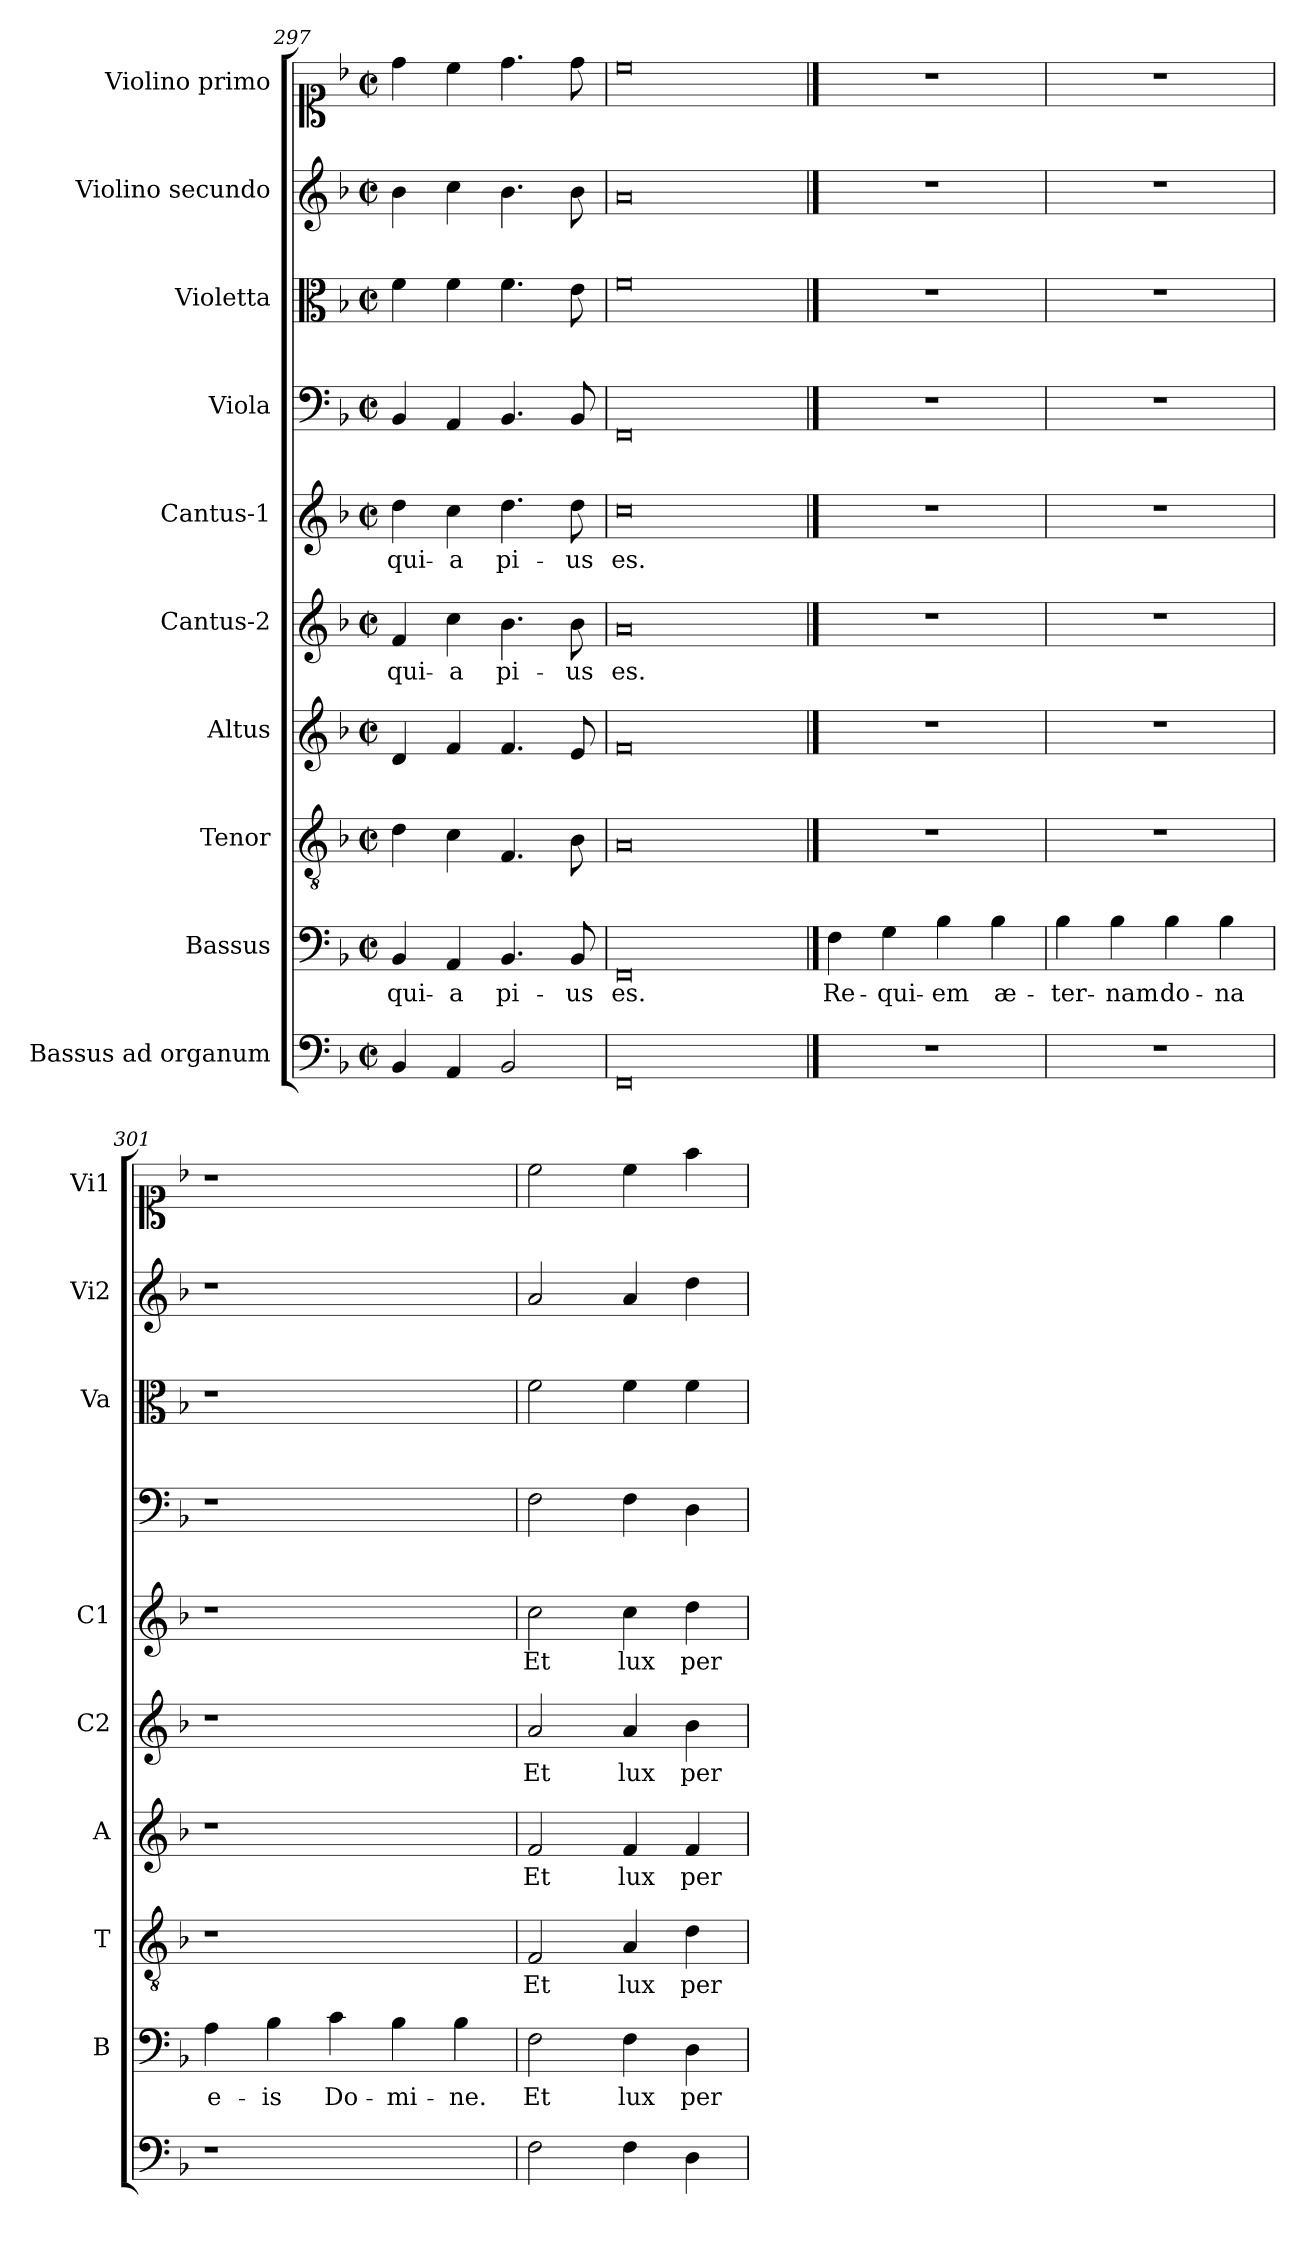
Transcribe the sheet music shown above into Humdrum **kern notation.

**kern	**kern	**text	**kern	**text	**kern	**text	**kern	**text	**kern	**text	**kern	**kern	**kern	**kern
*part10	*part9	*part9	*part8	*part8	*part7	*part7	*part6	*part6	*part5	*part5	*part4	*part3	*part2	*part1
*staff10	*staff9	*staff9	*staff8	*staff8	*staff7	*staff7	*staff6	*staff6	*staff5	*staff5	*staff4	*staff3	*staff2	*staff1
*I"Bassus ad  organum	*I"Bassus	*	*I"Tenor	*	*I"Altus	*	*I"Cantus-2	*	*I"Cantus-1	*	*I"Viola	*I"Violetta	*I"Violino secundo	*I"Violino primo
*	*I'B	*	*I'T	*	*I'A	*	*I'C2	*	*I'C1	*	*	*I'Va	*I'Vi2	*I'Vi1
*clefF4	*clefF4	*	*clefGv2	*	*clefG2	*	*clefG2	*	*clefG2	*	*clefF4	*clefC3	*clefG2	*clefC1
*k[b-]	*k[b-]	*	*k[b-]	*	*k[b-]	*	*k[b-]	*	*k[b-]	*	*k[b-]	*k[b-]	*k[b-]	*k[b-]
*F:	*F:	*	*F:	*	*F:	*	*F:	*	*F:	*	*F:	*F:	*F:	*F:
*M2/2	*M2/2	*	*M2/2	*	*M2/2	*	*M2/2	*	*M2/2	*	*M2/2	*M2/2	*M2/2	*M2/2
*met(c|)	*met(c|)	*	*met(c|)	*	*met(c|)	*	*met(c|)	*	*met(c|)	*	*met(c|)	*met(c|)	*met(c|)	*met(c|)
=297	=297	=297	=297	=297	=297	=297	=297	=297	=297	=297	=297	=297	=297	=297
!	!	!LO:LY:b	!	!	!	!	!	!LO:LY:b	!	!LO:LY:b	!	!	!	!
4BB-/	4BB-/	qui-	4d\	.	4d/	.	4f/	qui-	4dd\	qui-	4BB-/	4f\	4b-\	4dd\
!	!	!LO:LY:b	!	!	!	!	!	!LO:LY:b	!	!LO:LY:b	!	!	!	!
4AA/	4AA/	-a	4c\	.	4f/	.	4cc\	-a	4cc\	-a	4AA/	4f\	4cc\	4cc\
!	!	!LO:LY:b	!	!	!	!	!	!LO:LY:b	!	!LO:LY:b	!	!	!	!
2BB-/	4.BB-/	pi-	4.F/	.	4.f/	.	4.b-\	pi-	4.dd\	pi-	4.BB-/	4.f\	4.b-\	4.dd\
!	!	!LO:LY:b	!	!	!	!	!	!LO:LY:b	!	!LO:LY:b	!	!	!	!
.	8BB-/	-us	8B-\	.	8e/	.	8b-\	-us	8dd\	-us	8BB-/	8e\	8b-\	8dd\
=298	=298	=298	=298	=298	=298	=298	=298	=298	=298	=298	=298	=298	=298	=298
!	!	!LO:LY:b	!	!	!	!	!	!LO:LY:b	!	!LO:LY:b	!	!	!	!
0FF	0FF	es.	0A	.	0f	.	0a	es.	0cc	es.	0FF	0f	0a	0cc
!!LO:LB:g=z
==299	==299	==299	==299	==299	==299	==299	==299	==299	==299	==299	==299	==299	==299	==299
!	!LO:N:head=solid	!LO:LY:b	!	!	!	!	!	!	!	!	!	!	!	!
1r	4F\	Re-	1r	.	1r	.	1r	.	1r	.	1r	1r	1r	1r
!	!LO:N:head=solid	!LO:LY:b	!	!	!	!	!	!	!	!	!	!	!	!
.	4G\	-qui-	.	.	.	.	.	.	.	.	.	.	.	.
!	!LO:N:head=solid	!LO:LY:b	!	!	!	!	!	!	!	!	!	!	!	!
.	4B-\	-em	.	.	.	.	.	.	.	.	.	.	.	.
!	!LO:N:head=solid	!LO:LY:b	!	!	!	!	!	!	!	!	!	!	!	!
.	4B-\	æ-	.	.	.	.	.	.	.	.	.	.	.	.
=300	=300	=300	=300	=300	=300	=300	=300	=300	=300	=300	=300	=300	=300	=300
!	!LO:N:head=solid	!LO:LY:b	!	!	!	!	!	!	!	!	!	!	!	!
1r	4B-\	-ter-	1r	.	1r	.	1r	.	1r	.	1r	1r	1r	1r
!	!LO:N:head=solid	!LO:LY:b	!	!	!	!	!	!	!	!	!	!	!	!
.	4B-\	-nam	.	.	.	.	.	.	.	.	.	.	.	.
!	!LO:N:head=solid	!LO:LY:b	!	!	!	!	!	!	!	!	!	!	!	!
.	4B-\	do-	.	.	.	.	.	.	.	.	.	.	.	.
!	!LO:N:head=solid	!LO:LY:b	!	!	!	!	!	!	!	!	!	!	!	!
.	4B-\	-na	.	.	.	.	.	.	.	.	.	.	.	.
=301	=301	=301	=301	=301	=301	=301	=301	=301	=301	=301	=301	=301	=301	=301
!	!LO:N:head=solid	!LO:LY:b	!	!	!	!	!	!	!	!	!	!	!	!
1r	4A\	e-	1r	.	1r	.	1r	.	1r	.	1r	1r	1r	1r
!	!LO:N:head=solid	!LO:LY:b	!	!	!	!	!	!	!	!	!	!	!	!
.	4B-\	-is	.	.	.	.	.	.	.	.	.	.	.	.
!	!LO:N:head=solid	!LO:LY:b	!	!	!	!	!	!	!	!	!	!	!	!
.	4c\	Do-	.	.	.	.	.	.	.	.	.	.	.	.
!	!LO:N:head=solid	!LO:LY:b	!	!	!	!	!	!	!	!	!	!	!	!
.	4B-\	-mi-	.	.	.	.	.	.	.	.	.	.	.	.
!	!LO:N:head=solid	!LO:LY:b	!	!	!	!	!	!	!	!	!	!	!	!
4ryy	4B-\	-ne.	4ryy	.	4ryy	.	4ryy	.	4ryy	.	4ryy	4ryy	4ryy	4ryy
=302	=302	=302	=302	=302	=302	=302	=302	=302	=302	=302	=302	=302	=302	=302
!	!	!LO:LY:b	!	!LO:LY:b	!	!LO:LY:b	!	!LO:LY:b	!	!LO:LY:b	!	!	!	!
2F\	2F\	Et	2F/	Et	2f/	Et	2a/	Et	2cc\	Et	2F\	2f\	2a/	2cc\
!	!	!LO:LY:b	!	!LO:LY:b	!	!LO:LY:b	!	!LO:LY:b	!	!LO:LY:b	!	!	!	!
4F\	4F\	lux	4A/	lux	4f/	lux	4a/	lux	4cc\	lux	4F\	4f\	4a/	4cc\
!	!	!LO:LY:b	!	!LO:LY:b	!	!LO:LY:b	!	!LO:LY:b	!	!LO:LY:b	!	!	!	!
4D\	4D\	per-	4d\	per-	4f/	per-	4b-\	per-	4dd\	per-	4D\	4f\	4dd\	4ff\
=	=	=	=	=	=	=	=	=	=	=	=	=	=	=
*-	*-	*-	*-	*-	*-	*-	*-	*-	*-	*-	*-	*-	*-	*-
